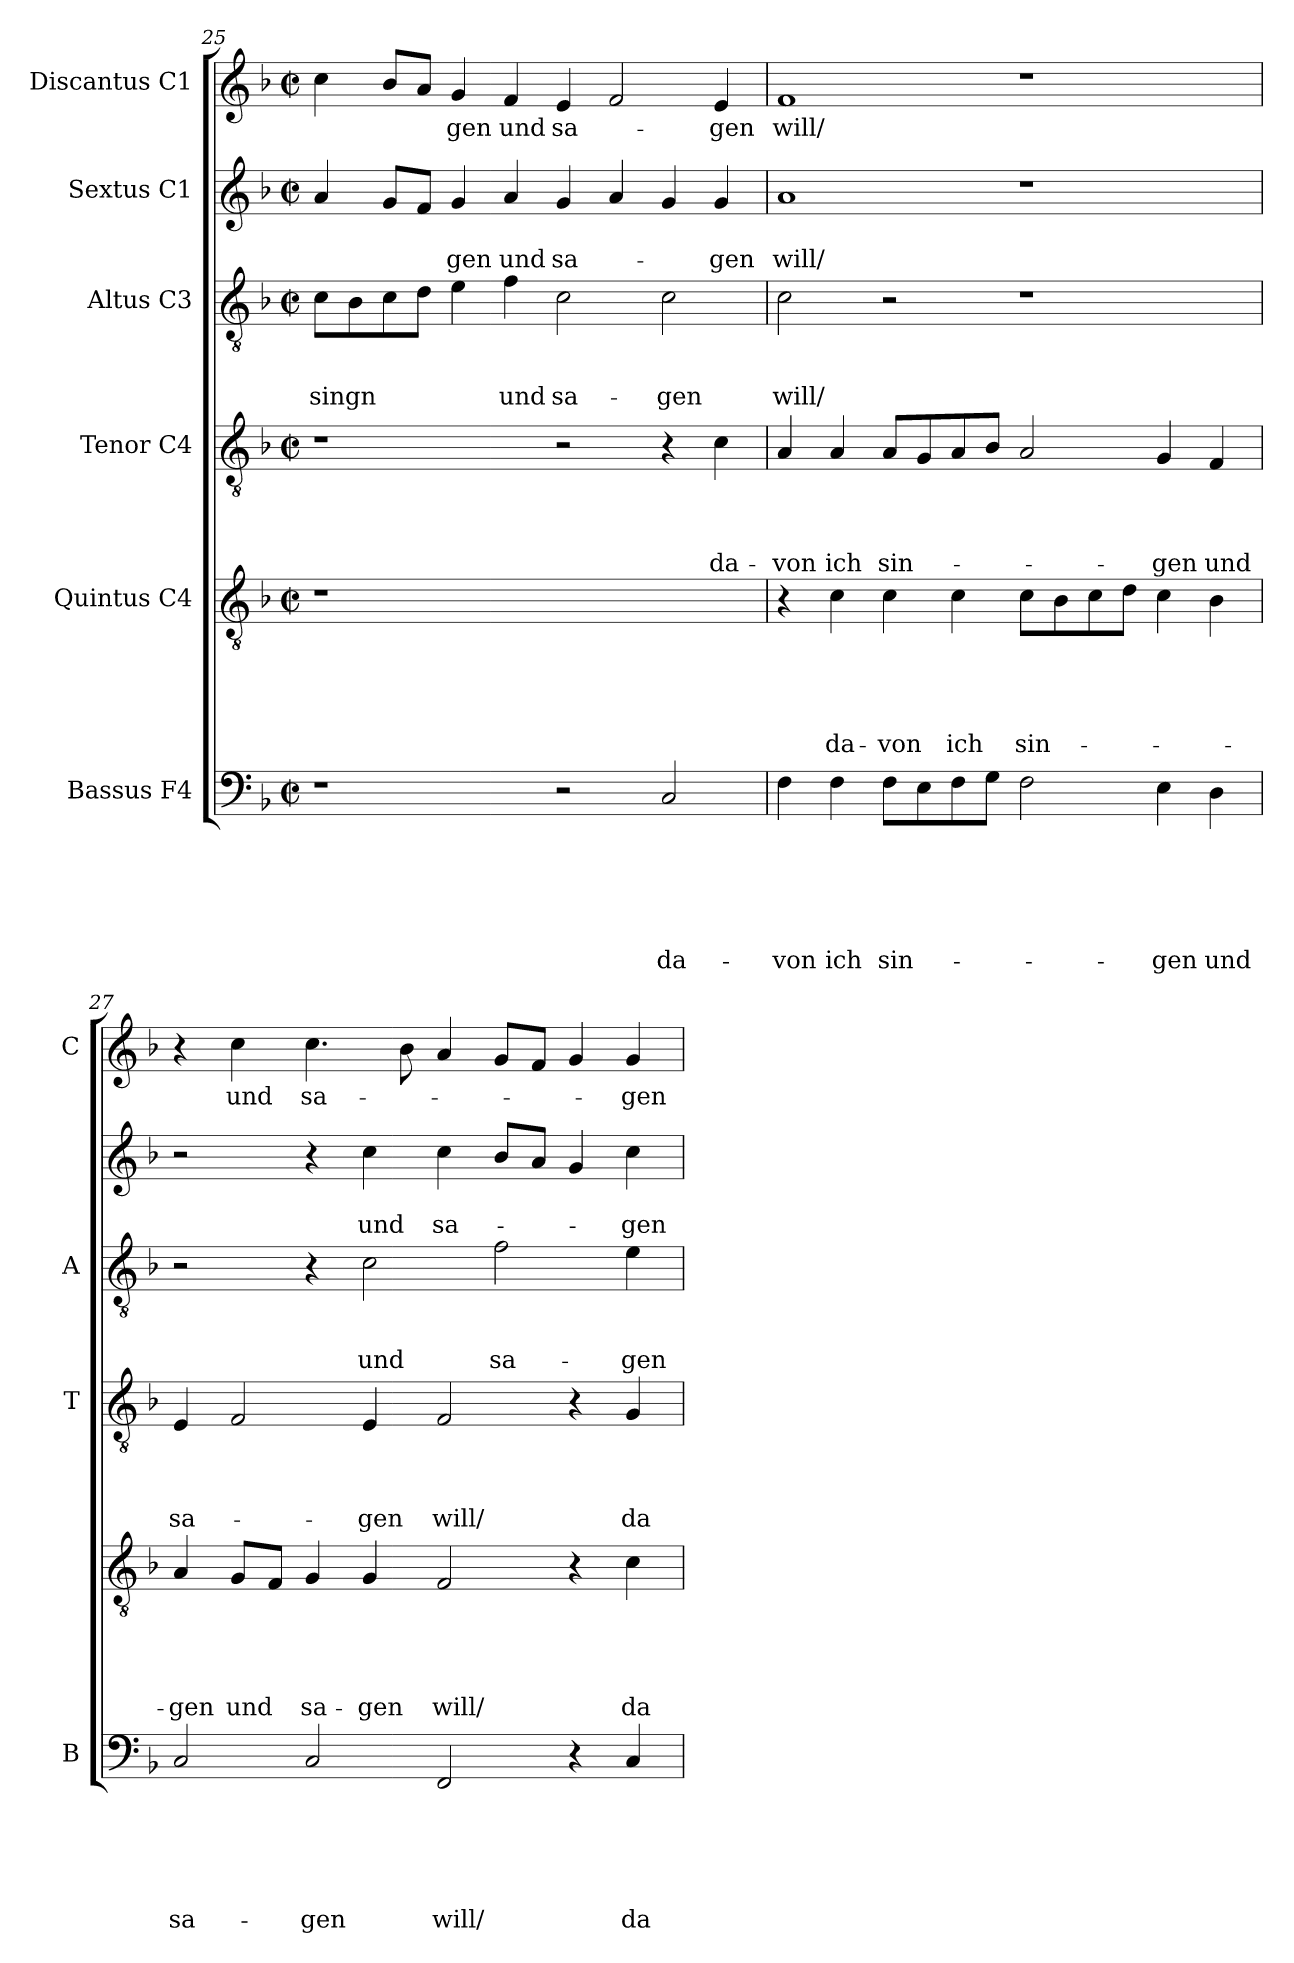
**kern	**text	**text	**text	**text	**text	**text	**kern	**text	**text	**text	**text	**text	**kern	**text	**text	**text	**text	**kern	**text	**text	**text	**kern	**text	**text	**kern	**text
*part6	*part6	*part6	*part6	*part6	*part6	*part6	*part5	*part5	*part5	*part5	*part5	*part5	*part4	*part4	*part4	*part4	*part4	*part3	*part3	*part3	*part3	*part2	*part2	*part2	*part1	*part1
*staff6	*staff6	*staff6	*staff6	*staff6	*staff6	*staff6	*staff5	*staff5	*staff5	*staff5	*staff5	*staff5	*staff4	*staff4	*staff4	*staff4	*staff4	*staff3	*staff3	*staff3	*staff3	*staff2	*staff2	*staff2	*staff1	*staff1
*I"Bassus F4	*	*	*	*	*	*	*I"Quintus C4	*	*	*	*	*	*I"Tenor C4	*	*	*	*	*I"Altus C3	*	*	*	*I"Sextus C1	*	*	*I"Discantus C1	*
*I'B	*	*	*	*	*	*	*	*	*	*	*	*	*I'T	*	*	*	*	*I'A	*	*	*	*	*	*	*I'C	*
!!LO:LB:g=z
*clefF4	*	*	*	*	*	*	*clefGv2	*	*	*	*	*	*clefGv2	*	*	*	*	*clefGv2	*	*	*	*clefG2	*	*	*clefG2	*
*k[b-]	*	*	*	*	*	*	*k[b-]	*	*	*	*	*	*k[b-]	*	*	*	*	*k[b-]	*	*	*	*k[b-]	*	*	*k[b-]	*
*F:	*	*	*	*	*	*	*F:	*	*	*	*	*	*F:	*	*	*	*	*F:	*	*	*	*F:	*	*	*F:	*
*M2/2	*	*	*	*	*	*	*M2/2	*	*	*	*	*	*M2/2	*	*	*	*	*M2/2	*	*	*	*M2/2	*	*	*M2/2	*
*met(c|)	*	*	*	*	*	*	*met(c|)	*	*	*	*	*	*met(c|)	*	*	*	*	*met(c|)	*	*	*	*met(c|)	*	*	*met(c|)	*
=25	=25	=25	=25	=25	=25	=25	=25	=25	=25	=25	=25	=25	=25	=25	=25	=25	=25	=25	=25	=25	=25	=25	=25	=25	=25	=25
!	!	!	!	!	!	!	!	!	!	!	!	!	!	!	!	!	!	!	!	!	!LO:LY:b	!	!	!	!	!
1r	.	.	.	.	.	.	1r	.	.	.	.	.	1r	.	.	.	.	8c\L	.	.	singn	4a/	.	.	4cc\	.
.	.	.	.	.	.	.	.	.	.	.	.	.	.	.	.	.	.	8B-\	.	.	.	.	.	.	.	.
.	.	.	.	.	.	.	.	.	.	.	.	.	.	.	.	.	.	8c\	.	.	.	8g/L	.	.	8b-/L	.
.	.	.	.	.	.	.	.	.	.	.	.	.	.	.	.	.	.	8d\J	.	.	.	8f/J	.	.	8a/J	.
!	!	!	!	!	!	!	!	!	!	!	!	!	!	!	!	!	!	!	!	!	!	!	!	!LO:LY:b	!	!LO:LY:b
.	.	.	.	.	.	.	.	.	.	.	.	.	.	.	.	.	.	4e\	.	.	.	4g/	.	-gen	4g/	-gen
!	!	!	!	!	!	!	!	!	!	!	!	!	!	!	!	!	!	!	!	!	!LO:LY:b	!	!	!LO:LY:b	!	!LO:LY:b
.	.	.	.	.	.	.	.	.	.	.	.	.	.	.	.	.	.	4f\	.	.	und	4a/	.	und	4f/	und
!	!	!	!	!	!	!	!	!	!	!	!	!	!	!	!	!	!	!	!	!	!LO:LY:b	!	!	!LO:LY:b	!	!LO:LY:b
2r	.	.	.	.	.	.	1ryy	.	.	.	.	.	2r	.	.	.	.	2c\	.	.	sa-	4g/	.	sa-	4e/	sa-
.	.	.	.	.	.	.	.	.	.	.	.	.	.	.	.	.	.	.	.	.	.	4a/	.	.	2f/	.
!	!	!	!	!	!	!LO:LY:b	!	!	!	!	!	!	!	!	!	!	!	!	!	!	!LO:LY:b	!	!	!	!	!
2C/	.	.	.	.	.	da-	.	.	.	.	.	.	4r	.	.	.	.	2c\	.	.	-gen	4g/	.	.	.	.
!	!	!	!	!	!	!	!	!	!	!	!	!	!	!	!	!	!LO:LY:b	!	!	!	!	!	!	!LO:LY:b	!	!LO:LY:b
.	.	.	.	.	.	.	.	.	.	.	.	.	4c\	.	.	.	da-	.	.	.	.	4g/	.	-gen	4e/	-gen
=26	=26	=26	=26	=26	=26	=26	=26	=26	=26	=26	=26	=26	=26	=26	=26	=26	=26	=26	=26	=26	=26	=26	=26	=26	=26	=26
!	!	!	!	!	!	!LO:LY:b	!	!	!	!	!	!	!	!	!	!	!LO:LY:b	!	!	!	!LO:LY:b	!	!	!LO:LY:b	!	!LO:LY:b
4F\	.	.	.	.	.	-von	4r	.	.	.	.	.	4A/	.	.	.	-von	2c\	.	.	will/	1a	.	will/	1f	will/
!	!	!	!	!	!	!LO:LY:b	!	!	!	!	!	!LO:LY:b	!	!	!	!	!LO:LY:b	!	!	!	!	!	!	!	!	!
4F\	.	.	.	.	.	ich	4c\	.	.	.	.	da-	4A/	.	.	.	ich	.	.	.	.	.	.	.	.	.
!	!	!	!	!	!	!LO:LY:b	!	!	!	!	!	!LO:LY:b	!	!	!	!	!LO:LY:b	!	!	!	!	!	!	!	!	!
8F\L	.	.	.	.	.	sin-	4c\	.	.	.	.	-von	8A/L	.	.	.	sin-	2r	.	.	.	.	.	.	.	.
8E\	.	.	.	.	.	.	.	.	.	.	.	.	8G/	.	.	.	.	.	.	.	.	.	.	.	.	.
!	!	!	!	!	!	!	!	!	!	!	!	!LO:LY:b	!	!	!	!	!	!	!	!	!	!	!	!	!	!
8F\	.	.	.	.	.	.	4c\	.	.	.	.	ich	8A/	.	.	.	.	.	.	.	.	.	.	.	.	.
8G\J	.	.	.	.	.	.	.	.	.	.	.	.	8B-/J	.	.	.	.	.	.	.	.	.	.	.	.	.
!	!	!	!	!	!	!	!	!	!	!	!	!LO:LY:b	!	!	!	!	!	!	!	!	!	!	!	!	!	!
2F\	.	.	.	.	.	.	8c\L	.	.	.	.	sin-	2A/	.	.	.	.	1r	.	.	.	1r	.	.	1r	.
.	.	.	.	.	.	.	8B-\	.	.	.	.	.	.	.	.	.	.	.	.	.	.	.	.	.	.	.
.	.	.	.	.	.	.	8c\	.	.	.	.	.	.	.	.	.	.	.	.	.	.	.	.	.	.	.
.	.	.	.	.	.	.	8d\J	.	.	.	.	.	.	.	.	.	.	.	.	.	.	.	.	.	.	.
!	!	!	!	!	!	!LO:LY:b	!	!	!	!	!	!	!	!	!	!	!LO:LY:b	!	!	!	!	!	!	!	!	!
4E\	.	.	.	.	.	-gen	4c\	.	.	.	.	.	4G/	.	.	.	-gen	.	.	.	.	.	.	.	.	.
!	!	!	!	!	!	!LO:LY:b	!	!	!	!	!	!	!	!	!	!	!LO:LY:b	!	!	!	!	!	!	!	!	!
4D\	.	.	.	.	.	und	4B-\	.	.	.	.	.	4F/	.	.	.	und	.	.	.	.	.	.	.	.	.
=27	=27	=27	=27	=27	=27	=27	=27	=27	=27	=27	=27	=27	=27	=27	=27	=27	=27	=27	=27	=27	=27	=27	=27	=27	=27	=27
!	!	!	!	!	!	!LO:LY:b	!	!	!	!	!	!LO:LY:b	!	!	!	!	!LO:LY:b	!	!	!	!	!	!	!	!	!
2C/	.	.	.	.	.	sa-	4A/	.	.	.	.	-gen	4E/	.	.	.	sa-	2r	.	.	.	2r	.	.	4r	.
!	!	!	!	!	!	!	!	!	!	!	!	!LO:LY:b	!	!	!	!	!	!	!	!	!	!	!	!	!	!LO:LY:b
.	.	.	.	.	.	.	8G/L	.	.	.	.	und	2F/	.	.	.	.	.	.	.	.	.	.	.	4cc\	und
.	.	.	.	.	.	.	8F/J	.	.	.	.	.	.	.	.	.	.	.	.	.	.	.	.	.	.	.
!	!	!	!	!	!	!LO:LY:b	!	!	!	!	!	!LO:LY:b	!	!	!	!	!	!	!	!	!	!	!	!	!	!LO:LY:b
2C/	.	.	.	.	.	-gen	4G/	.	.	.	.	sa-	.	.	.	.	.	4r	.	.	.	4r	.	.	4.cc\	sa-
!	!	!	!	!	!	!	!	!	!	!	!	!LO:LY:b	!	!	!	!	!LO:LY:b	!	!	!	!LO:LY:b	!	!	!LO:LY:b	!	!
.	.	.	.	.	.	.	4G/	.	.	.	.	-gen	4E/	.	.	.	-gen	2c\	.	.	und	4cc\	.	und	.	.
.	.	.	.	.	.	.	.	.	.	.	.	.	.	.	.	.	.	.	.	.	.	.	.	.	8b-\	.
!	!	!	!	!	!	!LO:LY:b	!	!	!	!	!	!LO:LY:b	!	!	!	!	!LO:LY:b	!	!	!	!	!	!	!LO:LY:b	!	!
2FF/	.	.	.	.	.	will/	2F/	.	.	.	.	will/	2F/	.	.	.	will/	.	.	.	.	4cc\	.	sa-	4a/	.
!	!	!	!	!	!	!	!	!	!	!	!	!	!	!	!	!	!	!	!	!	!LO:LY:b	!	!	!	!	!
.	.	.	.	.	.	.	.	.	.	.	.	.	.	.	.	.	.	2f\	.	.	sa-	8b-/L	.	.	8g/L	.
.	.	.	.	.	.	.	.	.	.	.	.	.	.	.	.	.	.	.	.	.	.	8a/J	.	.	8f/J	.
4r	.	.	.	.	.	.	4r	.	.	.	.	.	4r	.	.	.	.	.	.	.	.	4g/	.	.	4g/	.
!	!	!	!	!	!	!LO:LY:b	!	!	!	!	!	!LO:LY:b	!	!	!	!	!LO:LY:b	!	!	!	!LO:LY:b	!	!	!LO:LY:b	!	!LO:LY:b
4C/	.	.	.	.	.	da-	4c\	.	.	.	.	da-	4G/	.	.	.	da-	4e\	.	.	-gen	4cc\	.	-gen	4g/	-gen
=	=	=	=	=	=	=	=	=	=	=	=	=	=	=	=	=	=	=	=	=	=	=	=	=	=	=
*-	*-	*-	*-	*-	*-	*-	*-	*-	*-	*-	*-	*-	*-	*-	*-	*-	*-	*-	*-	*-	*-	*-	*-	*-	*-	*-
